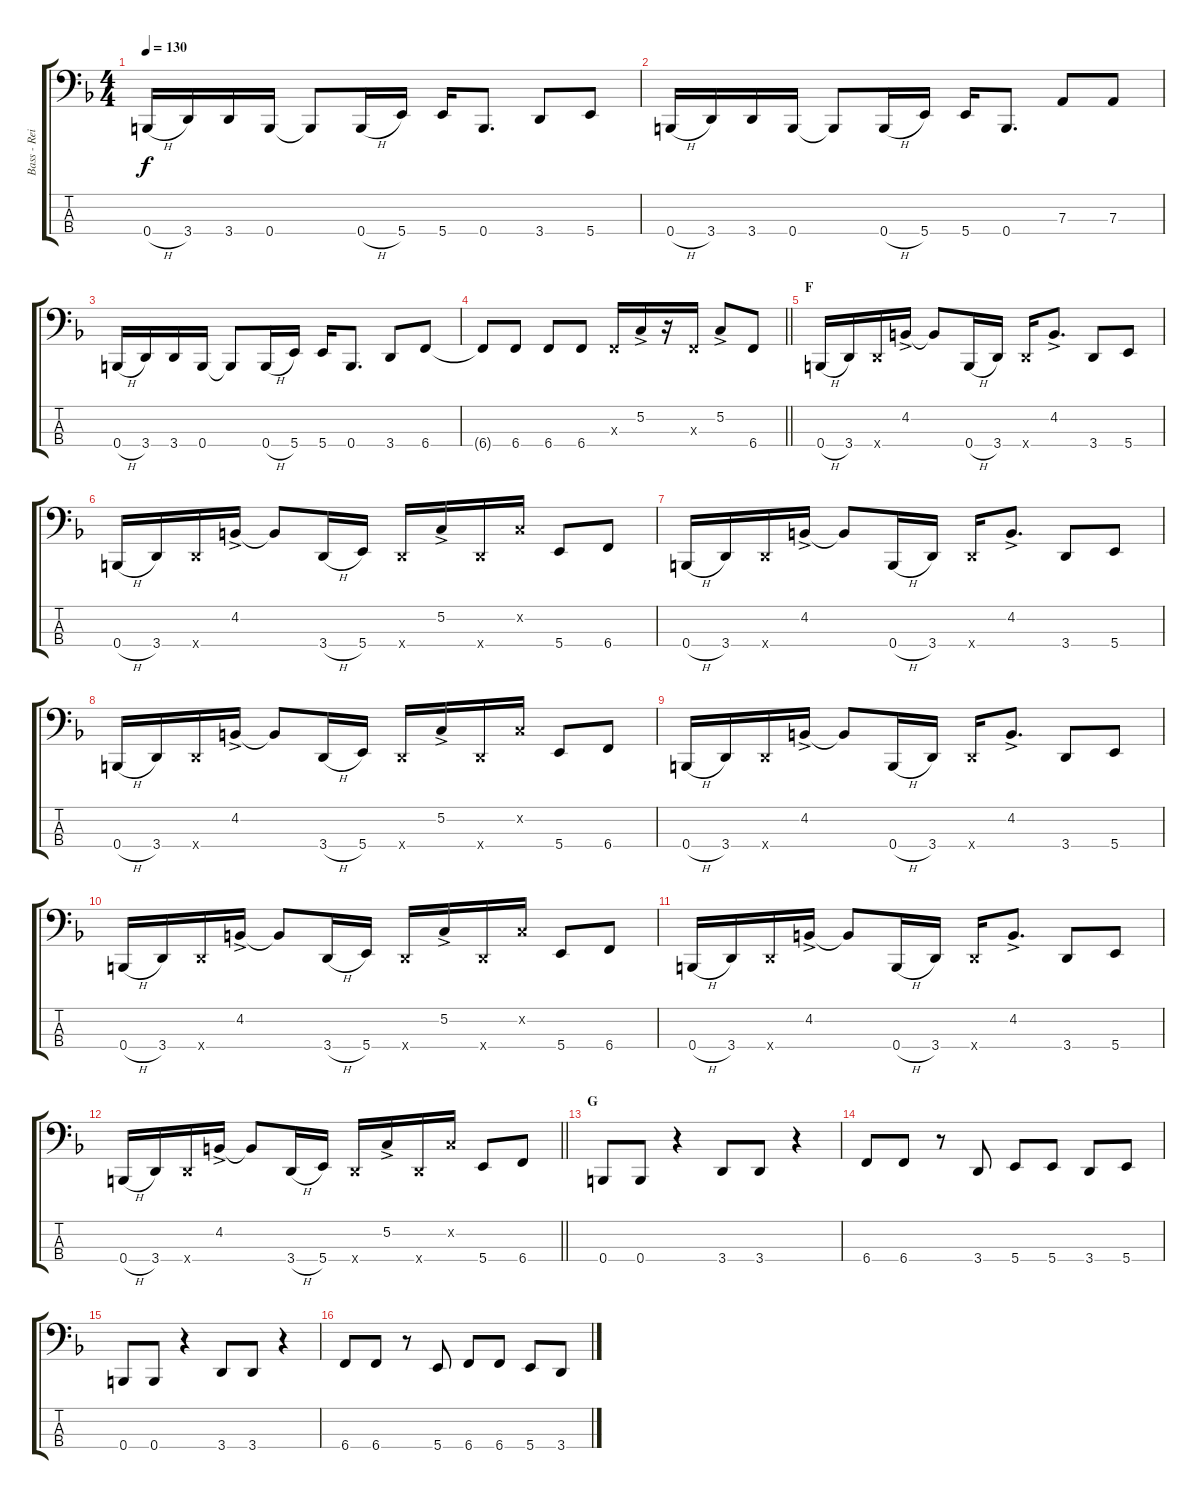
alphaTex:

\track ("Bass - Reita" "Bass - Rei") {instrument slapbass2}
\staff {score tabs}
\tuning (C2 G1 D1 B0) {hide}
\ts (4 4)
\tempo 130
\clef f4
\ks f
0.4{h}.16{dy f} 3.4.16 3.4.16 0.4.16 0.4{t}.8 0.4{h}.16 5.4.16 5.4.16 0.4.8{d} 3.4.8 5.4.8 |
0.4{h}.16 3.4.16 3.4.16 0.4.16 0.4{t}.8 0.4{h}.16 5.4.16 5.4.16 0.4.8{d} 7.3.8 7.3.8 |
0.4{h}.16 3.4.16 3.4.16 0.4.16 0.4{t}.8 0.4{h}.16 5.4.16 5.4.16 0.4.8{d} 3.4.8 6.4.8 |
\barLineRight lightlight
6.4{t}.8 6.4.8 6.4.8 6.4.8 3.3{x}.16 5.2{ac}.16 r.16 3.3{x}.16 5.2{ac}.8 6.4.8 |
\section ("" "F")
0.4{h}.16 3.4.16 3.4{x}.16 4.2{ac}.16 4.2{t}.8 0.4{h}.16 3.4.16 3.4{x}.16 4.2{ac}.8{d} 3.4.8 5.4.8 |
0.4{h}.16 3.4.16 3.4{x}.16 4.2{ac}.16 4.2{t}.8 3.4{h}.16 5.4.16 3.4{x}.16 5.2{ac}.16 3.4{x}.16 5.2{x}.16 5.4.8 6.4.8 |
0.4{h}.16 3.4.16 3.4{x}.16 4.2{ac}.16 4.2{t}.8 0.4{h}.16 3.4.16 3.4{x}.16 4.2{ac}.8{d} 3.4.8 5.4.8 |
0.4{h}.16 3.4.16 3.4{x}.16 4.2{ac}.16 4.2{t}.8 3.4{h}.16 5.4.16 3.4{x}.16 5.2{ac}.16 3.4{x}.16 5.2{x}.16 5.4.8 6.4.8 |
0.4{h}.16 3.4.16 3.4{x}.16 4.2{ac}.16 4.2{t}.8 0.4{h}.16 3.4.16 3.4{x}.16 4.2{ac}.8{d} 3.4.8 5.4.8 |
0.4{h}.16 3.4.16 3.4{x}.16 4.2{ac}.16 4.2{t}.8 3.4{h}.16 5.4.16 3.4{x}.16 5.2{ac}.16 3.4{x}.16 5.2{x}.16 5.4.8 6.4.8 |
0.4{h}.16 3.4.16 3.4{x}.16 4.2{ac}.16 4.2{t}.8 0.4{h}.16 3.4.16 3.4{x}.16 4.2{ac}.8{d} 3.4.8 5.4.8 |
\barLineRight lightlight
0.4{h}.16 3.4.16 3.4{x}.16 4.2{ac}.16 4.2{t}.8 3.4{h}.16 5.4.16 3.4{x}.16 5.2{ac}.16 3.4{x}.16 5.2{x}.16 5.4.8 6.4.8 |
\section ("" "G")
0.4.8 0.4.8 r.4 3.4.8 3.4.8 r.4 |
6.4.8 6.4.8 r.8 3.4.8 5.4.8 5.4.8 3.4.8 5.4.8 |
0.4.8 0.4.8 r.4 3.4.8 3.4.8 r.4 |
6.4.8 6.4.8 r.8 5.4.8 6.4.8 6.4.8 5.4.8 3.4.8
